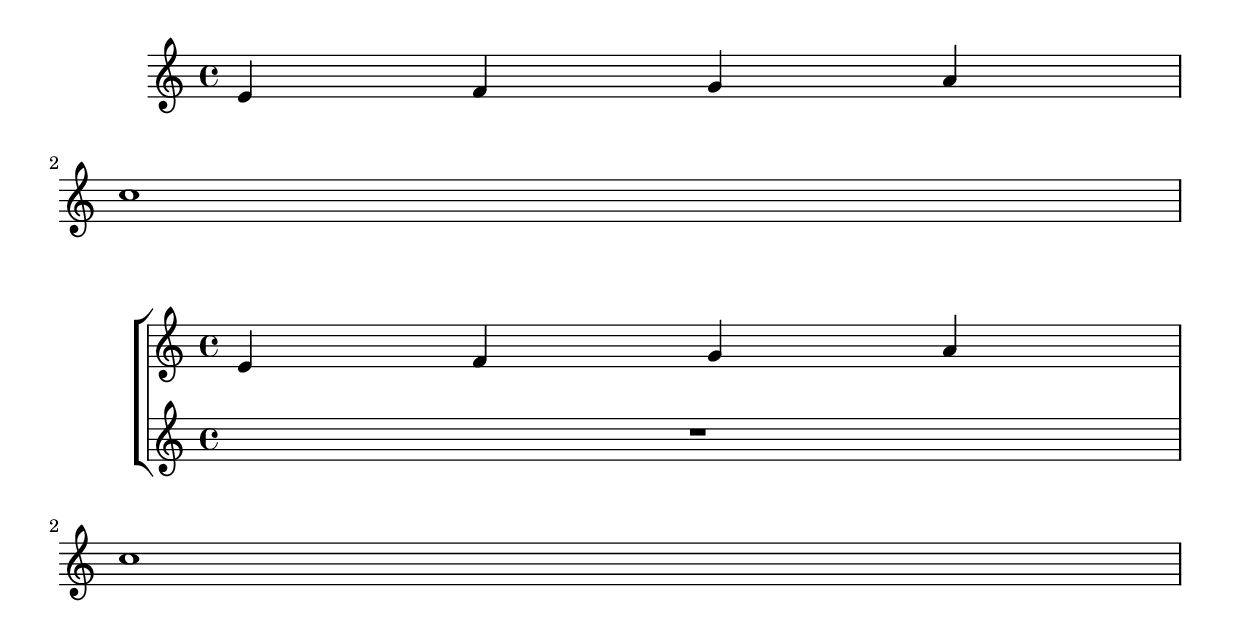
%% http://lsr.di.unimi.it/LSR/Item?id=436
%% see also http://lilypond.org/doc/v2.18/Documentation/notation/modifying-single-staves

\layout {
  \context { 
    \Staff \RemoveEmptyStaves 
    % To use the setting globally, uncomment the following line:
    % \override VerticalAxisGroup.remove-first = ##t
  }
}
\new StaffGroup <<
  \new Staff \relative c' {
    e4 f g a \break
    c1
  }
  \new Staff {
    % To use the setting globally, comment this line,
    % uncomment the line in the \layout block above
    \override Staff.VerticalAxisGroup.remove-first = ##t
    R1 \break
    R
  }
>>
\new StaffGroup <<
  \new Staff \relative c' {
    e4 f g a \break
    c1
  }
  \new Staff {
    R1 \break
    R
  }
>>
